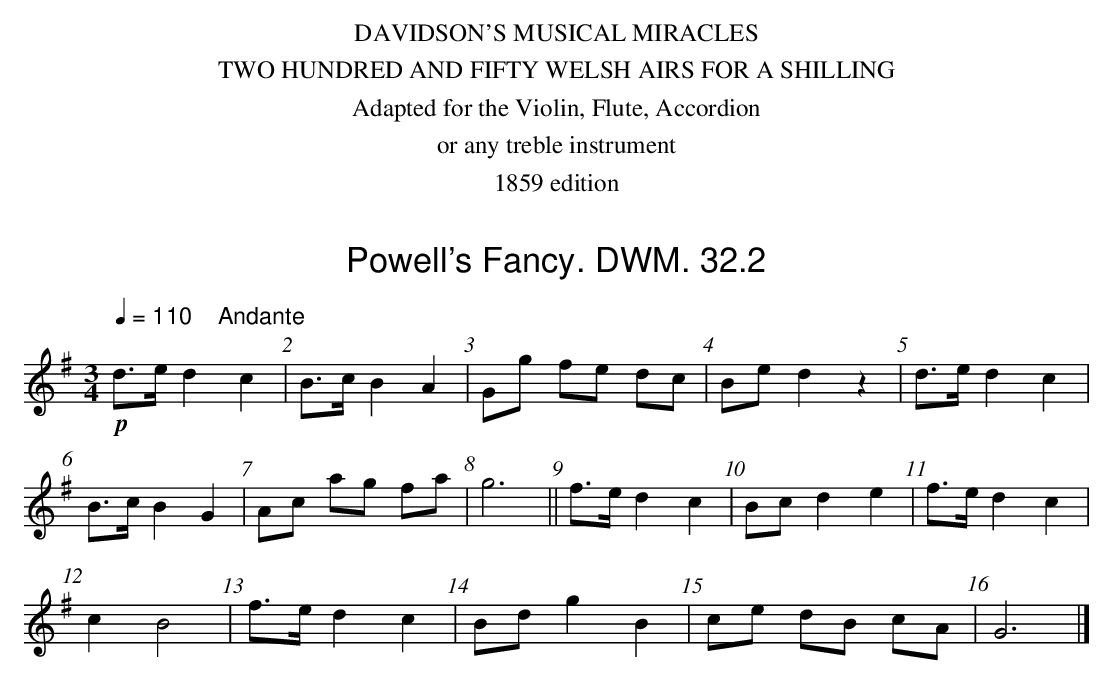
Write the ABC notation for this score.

X:1
T:Powell's Fancy. DWM. 32.2
M:3/4
L:1/8
Q:1/4=110 "    Andante"
K:G
!p!d>e d2c2|B>c B2A2|Gg fe dc|Be d2z2|d>e d2c2|
B>c B2G2|Ac ag fa|g6||f>e d2c2|Bc d2e2|f>e d2c2|
c2B4|f>e d2c2|Bd g2B2|ce dB cA|G6|]
